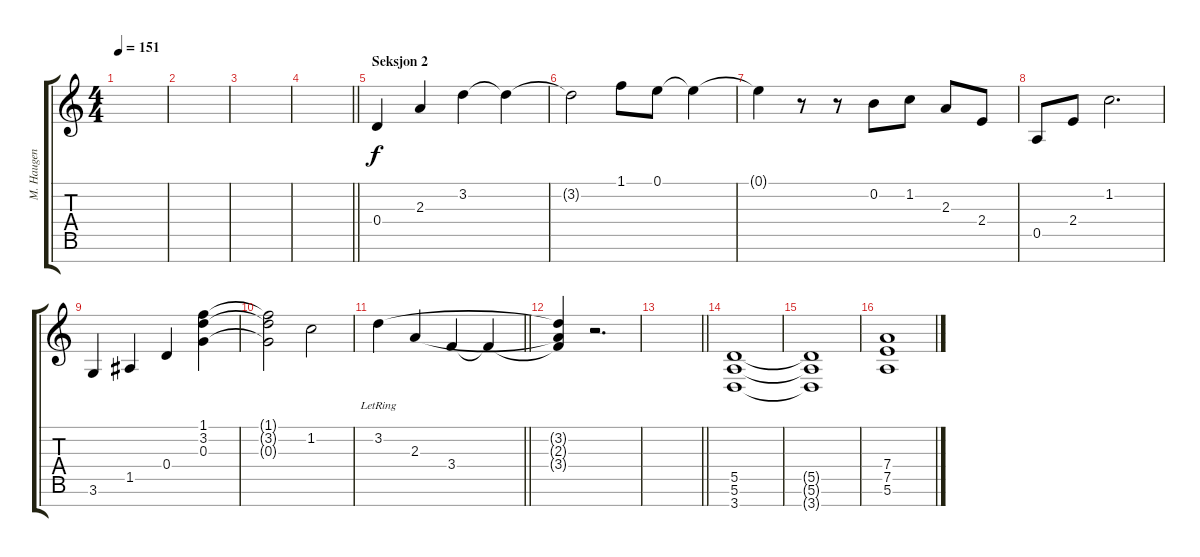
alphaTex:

\track ("M. Haugen" "M. Haugen") {instrument distortionguitar}
\staff {score tabs}
\tuning (E4 B3 G3 D3 A2 E2 B1) {hide}
\ts (4 4)
\tempo 151
\clef g2
\ks c
|
|
|
\barLineRight lightlight
|
\section ("" "Seksjon 2")
0.4.4{volume 10 instrument electricguitarclean} 2.3.4 3.2.4 3.2{t}.4 |
3.2{t}.2 1.1.8 0.1.8 0.1{t}.4 |
0.1{t}.4 r.8 r.8 0.2.8 1.2.8 2.3.8 2.4.8 |
0.5.8{volume 4} 2.4.8 1.2.2{d} |
3.6.4 1.5.4 0.4.4{volume 10} (1.1 3.2 0.3).4 |
(1.1{t} 3.2{t} 0.3{t}).2 1.2.2 |
\barLineRight lightlight
3.2{lr}.4 2.3.4 3.4.4 3.4{t}.4 |
\section ("" " ")
(3.2{t} 2.3{t} 3.4{t}).4 r.2{d} |
\barLineRight lightlight
|
\section ("" " ")
(5.5 5.6 3.7).1{volume 12 instrument distortionguitar} |
(5.5{t} 5.6{t} 3.7{t}).1 |
(7.4 7.5 5.6).1
